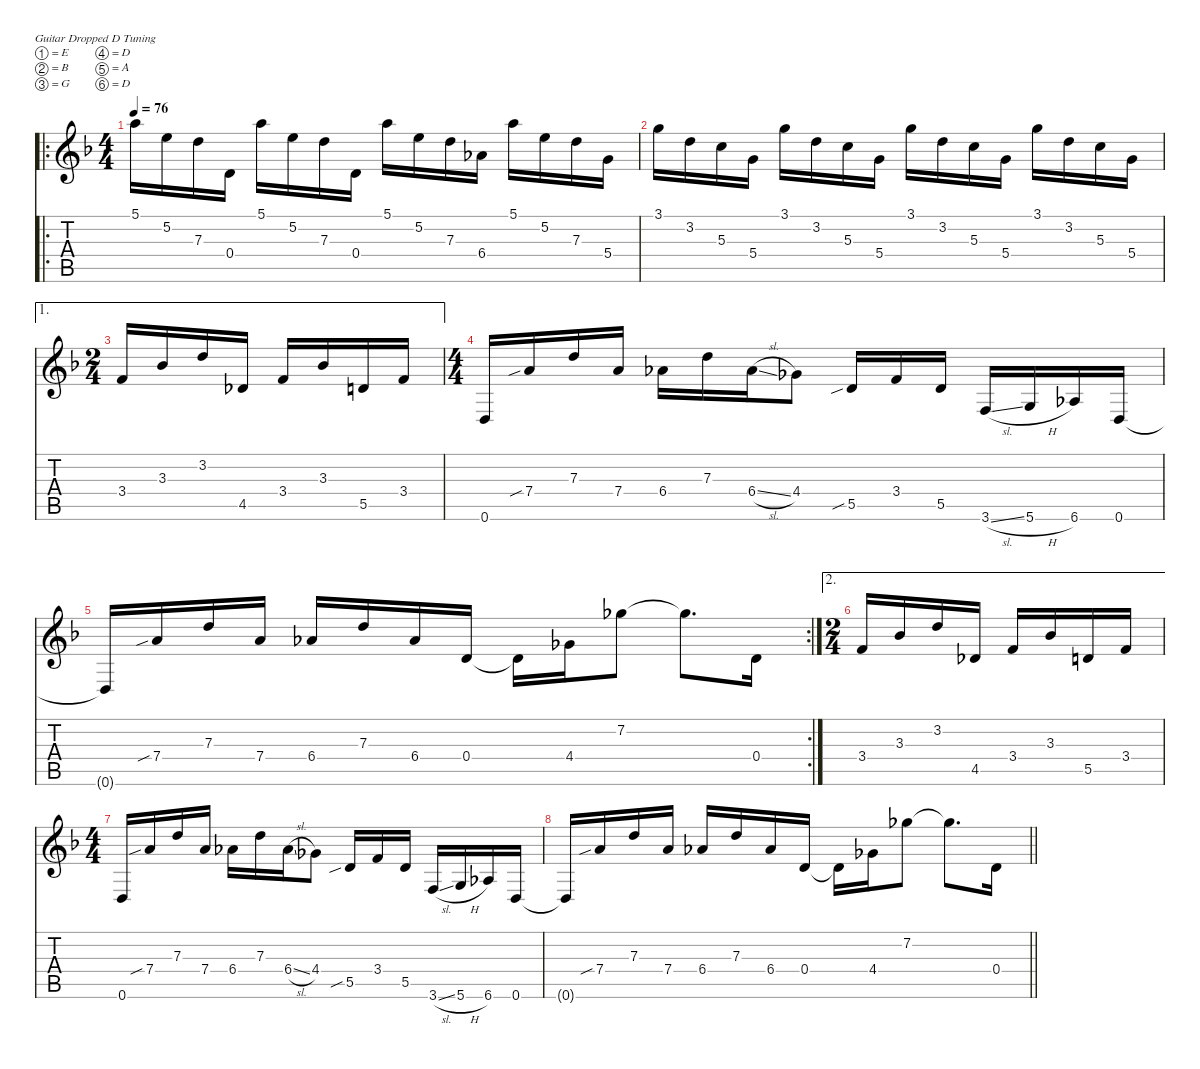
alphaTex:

\defaultSystemsLayout 4
\hideDynamics
\bracketExtendMode nobrackets
\singleTrackTrackNamePolicy hidden
\multiTrackTrackNamePolicy hidden
\otherSystemsTrackNameOrientation horizontal
\track ("Guitar 1" "Guitar 1") {defaultSystemsLayout 4 instrument distortionguitar}
\staff {score tabs}
\tuning (E4 B3 G3 D3 A2 D2)
\ro
\ts (4 4)
\tempo 76
\clef g2
\ks dminor
5.1{acc forcenatural}.16{dy mf beam Down} 5.2{acc forcenatural}.16{beam Down} 7.3{acc forcenatural}.16{beam Down} 0.4{acc forcenatural}.16{beam Down} 5.1{acc forcenatural}.16{beam Down} 5.2{acc forcenatural}.16{beam Down} 7.3{acc forcenatural}.16{beam Down} 0.4{acc forcenatural}.16{beam Down} 5.1{acc forcenatural}.16{beam Down} 5.2{acc forcenatural}.16{beam Down} 7.3{acc forcenatural}.16{beam Down} 6.4{acc b}.16{beam Down} 5.1{acc forcenatural}.16{beam Down} 5.2{acc forcenatural}.16{beam Down} 7.3{acc forcenatural}.16{beam Down} 5.4{acc forcenatural}.16{beam Down} |
3.1{acc forcenatural}.16{beam Down} 3.2{acc forcenatural}.16{beam Down} 5.3{acc forcenatural}.16{beam Down} 5.4{acc forcenatural}.16{beam Down} 3.1{acc forcenatural}.16{beam Down} 3.2{acc forcenatural}.16{beam Down} 5.3{acc forcenatural}.16{beam Down} 5.4{acc forcenatural}.16{beam Down} 3.1{acc forcenatural}.16{beam Down} 3.2{acc forcenatural}.16{beam Down} 5.3{acc forcenatural}.16{beam Down} 5.4{acc forcenatural}.16{beam Down} 3.1{acc forcenatural}.16{beam Down} 3.2{acc forcenatural}.16{beam Down} 5.3{acc forcenatural}.16{beam Down} 5.4{acc forcenatural}.16{beam Down} |
\ae 1
\ts (2 4)
\beaming (8 2 2 2 2)
3.4{acc forcenatural}.16{dy mp beam Up} 3.3{acc b}.16{beam Up} 3.2{acc forcenatural}.16{beam Up} 4.5{acc b}.16{beam Up} 3.4{acc forcenatural}.16{beam Up} 3.3{acc b}.16{beam Up} 5.5{acc forcenatural}.16{beam Up} 3.4{acc forcenatural}.16{beam Up} |
\ts (4 4)
\beaming (8 2 2 2 2)
0.6{acc forcenatural}.16{beam Up} 7.4{sib acc forcenatural}.16{beam Up} 7.3{acc forcenatural}.16{beam Up} 7.4{acc forcenatural}.16{beam Up} 6.4{acc b}.16{beam Down} 7.3{acc forcenatural}.16{beam Down} 6.4{sl acc b}.16{beam Down} 4.4{acc b}.8{beam Down} 5.5{sib acc forcenatural}.16{beam Up} 3.4{acc forcenatural}.16{beam Up} 5.5{acc forcenatural}.16{beam Up} 3.6{sl acc forcenatural}.16{beam Up} 5.6{h acc forcenatural}.16{beam Up} 6.6{acc b}.16{beam Up} 0.6{acc forcenatural}.16{beam Up} |
\rc 2
0.6{t acc forcenatural}.16{beam Up} 7.4{sib acc forcenatural}.16{beam Up} 7.3{acc forcenatural}.16{beam Up} 7.4{acc forcenatural}.16{beam Up} 6.4{acc b}.16{beam Up} 7.3{acc forcenatural}.16{beam Up} 6.4{acc b}.16{beam Up} 0.4{acc forcenatural}.16{beam Up} 0.4{t acc forcenatural}.16{beam Down} 4.4{acc b}.16{beam Down} 7.2{acc b}.8{beam Down} 7.2{t acc b}.8{d beam Down} 0.4{acc forcenatural}.16{beam Down} |
\ae 2
\ts (2 4)
\beaming (8 2 2 2 2)
3.4{acc forcenatural}.16{beam Up} 3.3{acc b}.16{beam Up} 3.2{acc forcenatural}.16{beam Up} 4.5{acc b}.16{beam Up} 3.4{acc forcenatural}.16{beam Up} 3.3{acc b}.16{beam Up} 5.5{acc forcenatural}.16{beam Up} 3.4{acc forcenatural}.16{beam Up} |
\ts (4 4)
\beaming (8 2 2 2 2)
0.6{acc forcenatural}.16{beam Up} 7.4{sib acc forcenatural}.16{beam Up} 7.3{acc forcenatural}.16{beam Up} 7.4{acc forcenatural}.16{beam Up} 6.4{acc b}.16{beam Down} 7.3{acc forcenatural}.16{beam Down} 6.4{sl acc b}.16{beam Down} 4.4{acc b}.8{beam Down} 5.5{sib acc forcenatural}.16{beam Up} 3.4{acc forcenatural}.16{beam Up} 5.5{acc forcenatural}.16{beam Up} 3.6{sl acc forcenatural}.16{beam Up} 5.6{h acc forcenatural}.16{beam Up} 6.6{acc b}.16{beam Up} 0.6{acc forcenatural}.16{beam Up} |
\barLineRight lightlight
0.6{t acc forcenatural}.16{beam Up} 7.4{sib acc forcenatural}.16{beam Up} 7.3{acc forcenatural}.16{beam Up} 7.4{acc forcenatural}.16{beam Up} 6.4{acc b}.16{beam Up} 7.3{acc forcenatural}.16{beam Up} 6.4{acc b}.16{beam Up} 0.4{acc forcenatural}.16{beam Up} 0.4{t acc forcenatural}.16{beam Down} 4.4{acc b}.16{beam Down} 7.2{acc b}.8{beam Down} 7.2{t acc b}.8{d beam Down} 0.4{acc forcenatural}.16{beam Down}
